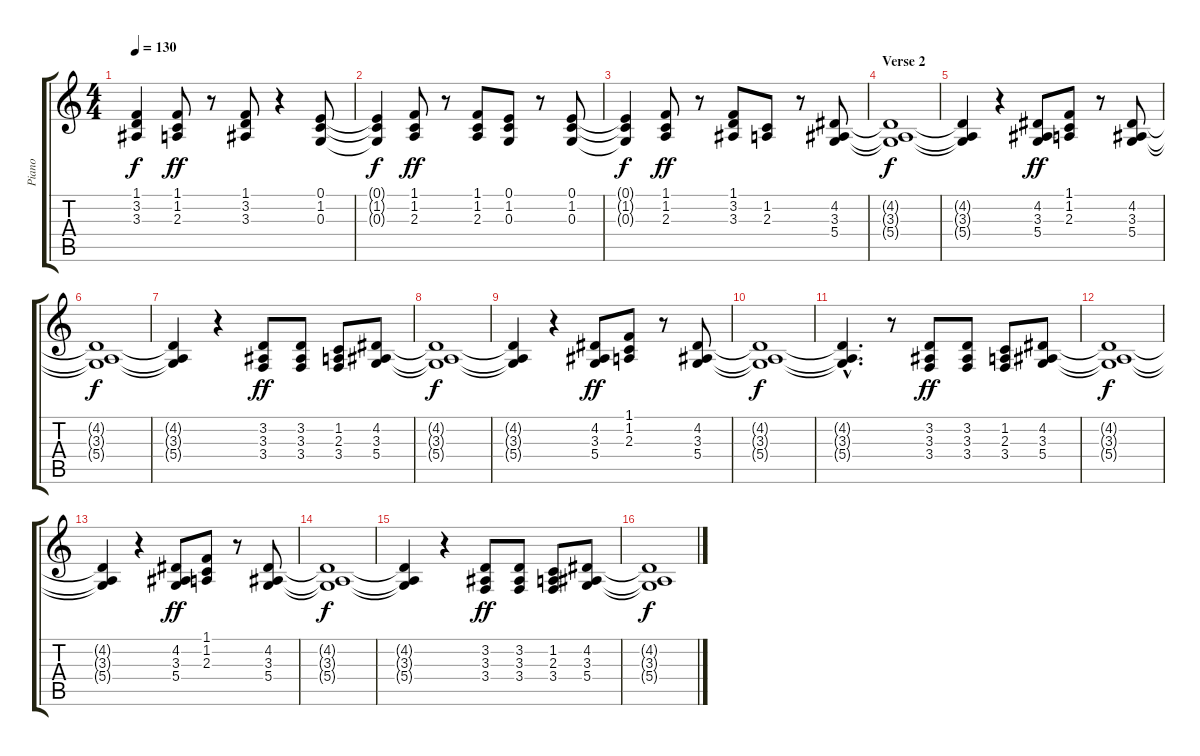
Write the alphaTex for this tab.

\track ("Piano" "Piano") {instrument electricpiano2}
\staff {score tabs}
\tuning (E4 B3 G3 D3 A2 E2) {hide}
\ts (4 4)
\tempo 130
\clef g2
\ks c
(1.1{t} 3.2{t} 3.3{t}).4{dy f} (1.1 1.2 2.3).8{dy ff} r.8 (1.1 3.2 3.3).8 r.4 (0.1 1.2 0.3).8 |
(0.1{t} 1.2{t} 0.3{t}).4{dy f} (1.1 1.2 2.3).8{dy ff} r.8 (1.1 1.2 2.3).8 (0.1 1.2 0.3).8 r.8 (0.1 1.2 0.3).8 |
(0.1{t} 1.2{t} 0.3{t}).4{dy f} (1.1 1.2 2.3).8{dy ff} r.8 (1.1 3.2 3.3).8 (1.2 2.3).8 r.8 (4.2 3.3 5.4).8 |
\section ("" "Verse 2")
(4.2{t} 3.3{t} 5.4{t}).1{dy f} |
(4.2{t} 3.3{t} 5.4{t}).4 r.4 (4.2 3.3 5.4).8{dy ff} (1.1 1.2 2.3).8 r.8 (4.2 3.3 5.4).8 |
(4.2{t} 3.3{t} 5.4{t}).1{dy f} |
(4.2{t} 3.3{t} 5.4{t}).4 r.4 (3.2 3.3 3.4).8{dy ff} (3.2 3.3 3.4).8 (1.2 2.3 3.4).8 (4.2 3.3 5.4).8 |
(4.2{t} 3.3{t} 5.4{t}).1{dy f} |
(4.2{t} 3.3{t} 5.4{t}).4 r.4 (4.2 3.3 5.4).8{dy ff} (1.1 1.2 2.3).8 r.8 (4.2 3.3 5.4).8 |
(4.2{t} 3.3{t} 5.4{t}).1{dy f} |
(4.2{hac t} 3.3{hac t} 5.4{hac t}).4{d} r.8 (3.2 3.3 3.4).8{dy ff} (3.2 3.3 3.4).8 (1.2 2.3 3.4).8 (4.2 3.3 5.4).8 |
(4.2{t} 3.3{t} 5.4{t}).1{dy f} |
(4.2{t} 3.3{t} 5.4{t}).4 r.4 (4.2 3.3 5.4).8{dy ff} (1.1 1.2 2.3).8 r.8 (4.2 3.3 5.4).8 |
(4.2{t} 3.3{t} 5.4{t}).1{dy f} |
(4.2{t} 3.3{t} 5.4{t}).4 r.4 (3.2 3.3 3.4).8{dy ff} (3.2 3.3 3.4).8 (1.2 2.3 3.4).8 (4.2 3.3 5.4).8 |
(4.2{t} 3.3{t} 5.4{t}).1{dy f}
